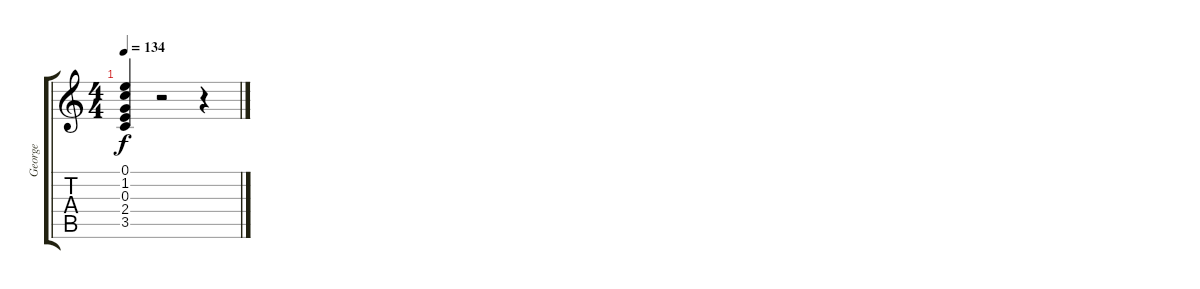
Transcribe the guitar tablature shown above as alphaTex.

\track ("George" "George") {instrument electricguitarjazz}
\staff {score tabs}
\tuning (E4 B3 G3 D3 A2 E2) {hide}
\ts (4 4)
\tempo 134
\clef g2
\ks c
(0.1{t} 1.2{t} 0.3{t} 2.4{t} 3.5{t}).4{dy f} r.2 r.4
